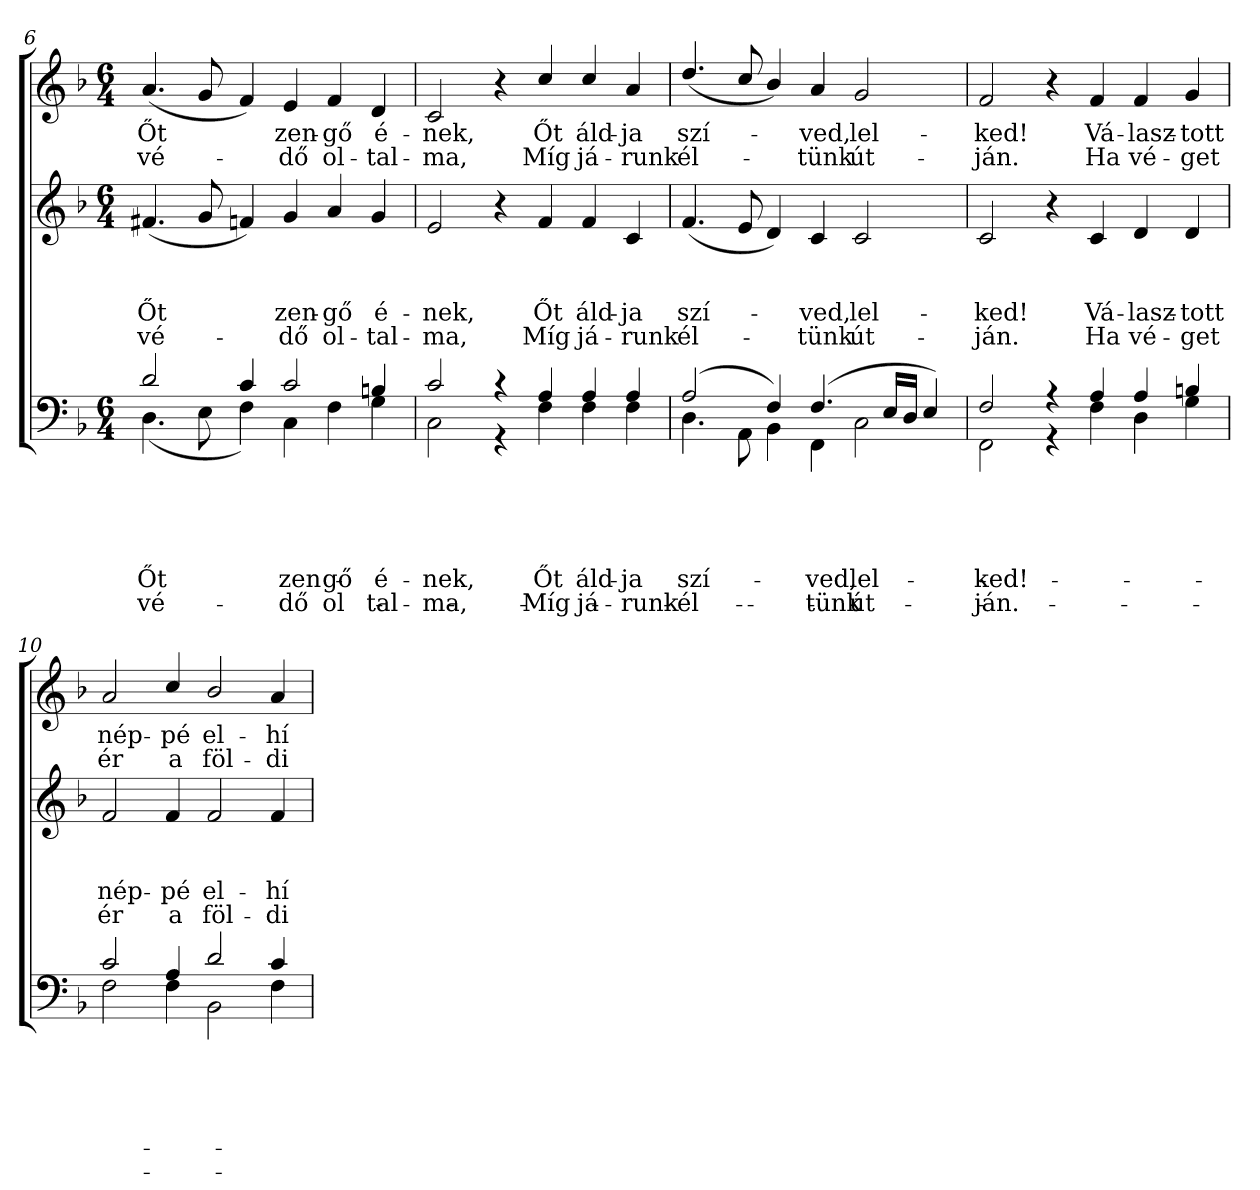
**kern	**text	**text	**text	**text	**text	**text	**kern	**text	**text	**text	**text	**kern	**text	**text
*part3	*part3	*part3	*part3	*part3	*part3	*part3	*part2	*part2	*part2	*part2	*part2	*part1	*part1	*part1
*staff3	*staff3	*staff3	*staff3	*staff3	*staff3	*staff3	*staff2	*staff2	*staff2	*staff2	*staff2	*staff1	*staff1	*staff1
!!LO:LB:g=z
*clefF4	*	*	*	*	*	*	*clefG2	*	*	*	*	*clefG2	*	*
*k[b-]	*	*	*	*	*	*	*k[b-]	*	*	*	*	*k[b-]	*	*
*F:	*	*	*	*	*	*	*F:	*	*	*	*	*F:	*	*
*M6/4	*	*	*	*	*	*	*M6/4	*	*	*	*	*M6/4	*	*
=6	=6	=6	=6	=6	=6	=6	=6	=6	=6	=6	=6	=6	=6	=6
*^	*	*	*	*	*	*	*	*	*	*	*	*	*	*
!	!	!	!	!	!	!LO:LY:b	!LO:LY:b	!	!	!	!	!	!	!	!
!	!	!	!	!	!	!	!	!	!	!	!LO:LY:b	!LO:LY:b	!	!	!
!	!	!	!	!	!	!	!	!	!	!	!	!	!	!LO:LY:b	!LO:LY:b
2d/	(<4.D\	.	.	.	.	Őt	vé-	(>4.f#X/	.	.	Őt	vé-	(>4.a/	Őt	vé-
.	8E\	.	.	.	.	.	.	8g/	.	.	.	.	8g/	.	.
4c/	4F\)	.	.	.	.	.	.	4fn/)	.	.	.	.	4f/)	.	.
!	!	!	!	!	!	!LO:LY:b	!LO:LY:b	!	!	!	!	!	!	!	!
!	!	!	!	!	!	!	!	!	!	!	!LO:LY:b	!LO:LY:b	!	!	!
!	!	!	!	!	!	!	!	!	!	!	!	!	!	!LO:LY:b	!LO:LY:b
2c/	4C\	.	.	.	.	zen-	-dő	4g/	.	.	zen-	-dő	4e/	zen-	-dő
!	!	!	!	!	!	!LO:LY:b	!LO:LY:b	!	!	!	!	!	!	!	!
!	!	!	!	!	!	!	!	!	!	!	!LO:LY:b	!LO:LY:b	!	!	!
!	!	!	!	!	!	!	!	!	!	!	!	!	!	!LO:LY:b	!LO:LY:b
.	4F\	.	.	.	.	-gő	ol-	4a/	.	.	-gő	ol-	4f/	-gő	ol-
!	!	!	!	!	!	!LO:LY:b	!LO:LY:b	!	!	!	!	!	!	!	!
!	!	!	!	!	!	!	!	!	!	!	!LO:LY:b	!LO:LY:b	!	!	!
!	!	!	!	!	!	!	!	!	!	!	!	!	!	!LO:LY:b	!LO:LY:b
4Bn/	4G\	.	.	.	.	é-	-tal-	4g/	.	.	é-	-tal-	4d/	é-	-tal-
=7	=7	=7	=7	=7	=7	=7	=7	=7	=7	=7	=7	=7	=7	=7	=7
!	!	!	!	!	!	!LO:LY:b	!LO:LY:b	!	!	!	!	!	!	!	!
!	!	!	!	!	!	!	!	!	!	!	!LO:LY:b	!LO:LY:b	!	!	!
!	!	!	!	!	!	!	!	!	!	!	!	!	!	!LO:LY:b	!LO:LY:b
2c/	2C\	.	.	.	.	-nek,	-ma,	2e/	.	.	-nek,	-ma,	2c/	-nek,	-ma,
4r	4r	.	.	.	.	.	.	4r	.	.	.	.	4r	.	.
!	!	!	!	!	!	!LO:LY:b	!LO:LY:b	!	!	!	!	!	!	!	!
!	!	!	!	!	!	!	!	!	!	!	!LO:LY:b	!LO:LY:b	!	!	!
!	!	!	!	!	!	!	!	!	!	!	!	!	!	!LO:LY:b	!LO:LY:b
4A/	4F\	.	.	.	.	Őt	Míg	4f/	.	.	Őt	Míg	4cc/	Őt	Míg
!	!	!	!	!	!	!LO:LY:b	!LO:LY:b	!	!	!	!	!	!	!	!
!	!	!	!	!	!	!	!	!	!	!	!LO:LY:b	!LO:LY:b	!	!	!
!	!	!	!	!	!	!	!	!	!	!	!	!	!	!LO:LY:b	!LO:LY:b
4A/	4F\	.	.	.	.	áld-	já-	4f/	.	.	áld-	já-	4cc/	áld-	já-
!	!	!	!	!	!	!LO:LY:b	!LO:LY:b	!	!	!	!	!	!	!	!
!	!	!	!	!	!	!	!	!	!	!	!LO:LY:b	!LO:LY:b	!	!	!
!	!	!	!	!	!	!	!	!	!	!	!	!	!	!LO:LY:b	!LO:LY:b
4A/	4F\	.	.	.	.	-ja	-runk	4c/	.	.	-ja	-runk	4a/	-ja	-runk
=8	=8	=8	=8	=8	=8	=8	=8	=8	=8	=8	=8	=8	=8	=8	=8
!	!	!	!	!	!	!LO:LY:b	!LO:LY:b	!	!	!	!	!	!	!	!
!	!	!	!	!	!	!	!	!	!	!	!LO:LY:b	!LO:LY:b	!	!	!
!	!	!	!	!	!	!	!	!	!	!	!	!	!	!LO:LY:b	!LO:LY:b
(<2A/	4.D\	.	.	.	.	szí-	él-	(>4.f/	.	.	szí-	él-	(>4.dd/	szí-	él-
.	8AA\	.	.	.	.	.	.	8e/	.	.	.	.	8cc/	.	.
4F/)	4BB-\	.	.	.	.	.	.	4d/)	.	.	.	.	4b-/)	.	.
!	!	!	!	!	!	!LO:LY:b	!LO:LY:b	!	!	!	!	!	!	!	!
!	!	!	!	!	!	!	!	!	!	!	!LO:LY:b	!LO:LY:b	!	!	!
!	!	!	!	!	!	!	!	!	!	!	!	!	!	!LO:LY:b	!LO:LY:b
(>4.F/	4FF\	.	.	.	.	-ved,	-tünk	4c/	.	.	-ved,	-tünk	4a/	-ved,	-tünk
!	!	!	!	!	!	!LO:LY:b	!LO:LY:b	!	!	!	!	!	!	!	!
!	!	!	!	!	!	!	!	!	!	!	!LO:LY:b	!LO:LY:b	!	!	!
!	!	!	!	!	!	!	!	!	!	!	!	!	!	!LO:LY:b	!LO:LY:b
.	2C\	.	.	.	.	lel-	út-	2c/	.	.	lel-	út-	2g/	lel-	út-
16E/LL	.	.	.	.	.	.	.	.	.	.	.	.	.	.	.
16D/JJ	.	.	.	.	.	.	.	.	.	.	.	.	.	.	.
4E/)	.	.	.	.	.	.	.	.	.	.	.	.	.	.	.
=9	=9	=9	=9	=9	=9	=9	=9	=9	=9	=9	=9	=9	=9	=9	=9
!	!	!	!	!	!	!LO:LY:b	!LO:LY:b	!	!	!	!	!	!	!	!
!	!	!	!	!	!	!	!	!	!	!	!LO:LY:b	!LO:LY:b	!	!	!
!	!	!	!	!	!	!	!	!	!	!	!	!	!	!LO:LY:b	!LO:LY:b
2F/	2FF\	.	.	.	.	-ked!	-ján.	2c/	.	.	-ked!	-ján.	2f/	-ked!	-ján.
4r	4r	.	.	.	.	.	.	4r	.	.	.	.	4r	.	.
!	!	!	!	!	!	!	!	!	!	!	!LO:LY:b	!LO:LY:b	!	!	!
!	!	!	!	!	!	!	!	!	!	!	!	!	!	!LO:LY:b	!LO:LY:b
4A/	4F\	.	.	.	.	.	.	4c/	.	.	Vá-	Ha	4f/	Vá-	Ha
!	!	!	!	!	!	!	!	!	!	!	!LO:LY:b	!LO:LY:b	!	!	!
!	!	!	!	!	!	!	!	!	!	!	!	!	!	!LO:LY:b	!LO:LY:b
4A/	4D\	.	.	.	.	.	.	4d/	.	.	-lasz-	vé-	4f/	-lasz-	vé-
!	!	!	!	!	!	!	!	!	!	!	!LO:LY:b	!LO:LY:b	!	!	!
!	!	!	!	!	!	!	!	!	!	!	!	!	!	!LO:LY:b	!LO:LY:b
4Bn/	4G\	.	.	.	.	.	.	4d/	.	.	-tott	-get	4g/	-tott	-get
=10	=10	=10	=10	=10	=10	=10	=10	=10	=10	=10	=10	=10	=10	=10	=10
!	!	!	!	!	!	!	!	!	!	!	!LO:LY:b	!LO:LY:b	!	!	!
!	!	!	!	!	!	!	!	!	!	!	!	!	!	!LO:LY:b	!LO:LY:b
2c/	2F\	.	.	.	.	.	.	2f/	.	.	nép-	ér	2a/	nép-	ér
!	!	!	!	!	!	!	!	!	!	!	!LO:LY:b	!LO:LY:b	!	!	!
!	!	!	!	!	!	!	!	!	!	!	!	!	!	!LO:LY:b	!LO:LY:b
4A/	4F\	.	.	.	.	.	.	4f/	.	.	-pé	a	4cc/	-pé	a
!	!	!	!	!	!	!	!	!	!	!	!LO:LY:b	!LO:LY:b	!	!	!
!	!	!	!	!	!	!	!	!	!	!	!	!	!	!LO:LY:b	!LO:LY:b
2d/	2BB-\	.	.	.	.	.	.	2f/	.	.	el-	föl-	2b-/	el-	föl-
!	!	!	!	!	!	!	!	!	!	!	!LO:LY:b	!LO:LY:b	!	!	!
!	!	!	!	!	!	!	!	!	!	!	!	!	!	!LO:LY:b	!LO:LY:b
4c/	4F\	.	.	.	.	.	.	4f/	.	.	-hí­	-di	4a/	-hí­	-di
*v	*v	*	*	*	*	*	*	*	*	*	*	*	*	*	*
=	=	=	=	=	=	=	=	=	=	=	=	=	=	=
*-	*-	*-	*-	*-	*-	*-	*-	*-	*-	*-	*-	*-	*-	*-
